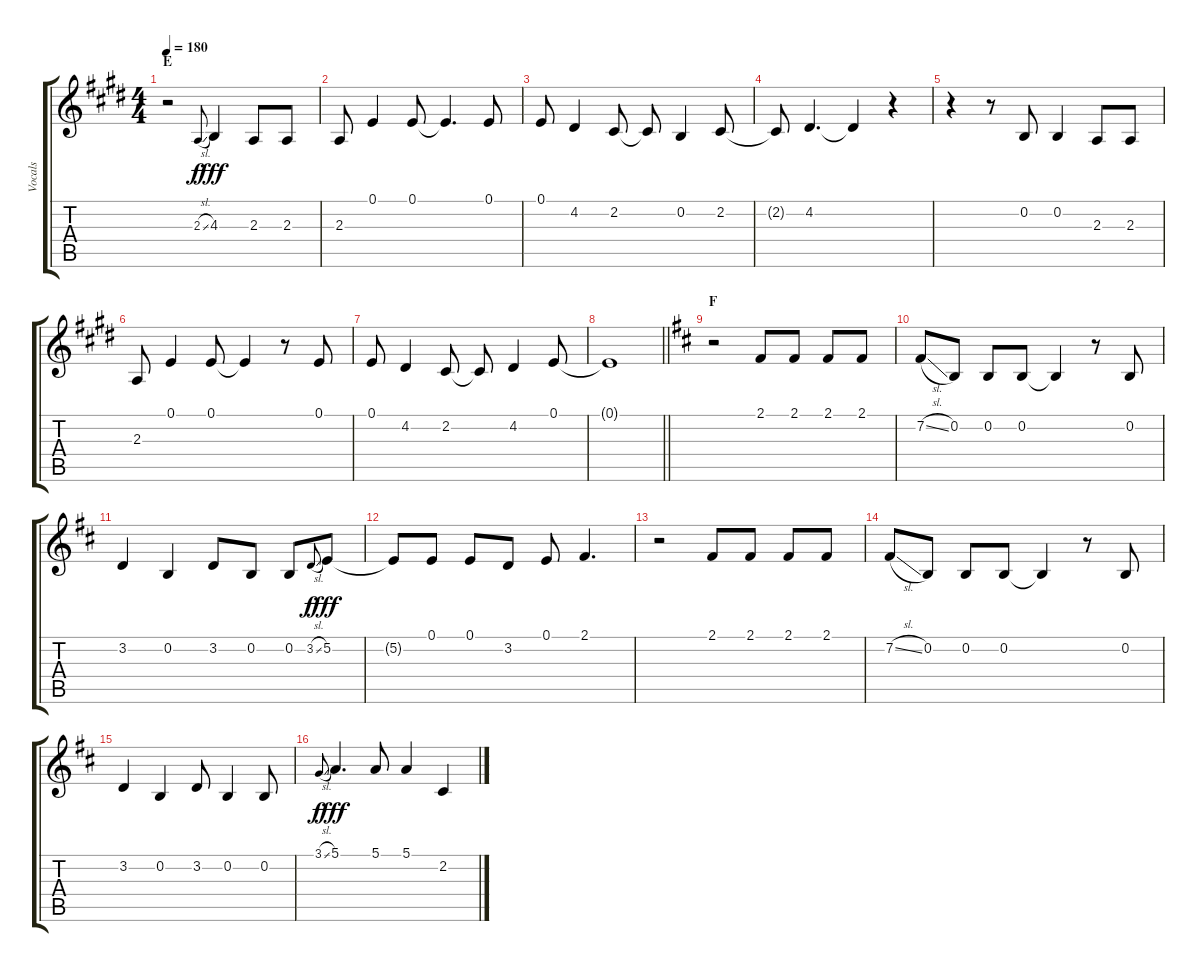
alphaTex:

\track ("Vocals" "Vocals") {instrument voiceoohs}
\staff {score tabs}
\tuning (E4 B3 G3 D3 A2 E2) {hide}
\ts (4 4)
\section ("" "E")
\tempo 180
\clef g2
\ks e
r.2{dy fff} 2.3{sl}.8{gr onbeat dy f} 4.3.4{dy fff} 2.3.8 2.3.8 |
2.3.8 0.1.4 0.1.8 0.1{t}.4{d} 0.1.8 |
0.1.8 4.2.4 2.2.8 2.2{t}.8 0.2.4 2.2.8 |
2.2{t}.8 4.2.4{d} 4.2{t}.4 r.4 |
r.4 r.8 0.2.8 0.2.4 2.3.8 2.3.8 |
2.3.8 0.1.4 0.1.8 0.1{t}.4 r.8 0.1.8 |
0.1.8 4.2.4 2.2.8 2.2{t}.8 4.2.4 0.1.8 |
\barLineRight lightlight
0.1{t}.1 |
\section ("" "F")
\ks d
r.2 2.1.8 2.1.8 2.1.8 2.1.8 |
7.2{sl}.8 0.2.8 0.2.8 0.2.8 0.2{t}.4 r.8 0.2.8 |
3.2.4 0.2.4 3.2.8 0.2.8 0.2.8 3.2{sl}.8{gr onbeat dy f} 5.2.8{dy fff} |
5.2{t}.8 0.1.8 0.1.8 3.2.8 0.1.8 2.1.4{d} |
r.2 2.1.8 2.1.8 2.1.8 2.1.8 |
7.2{sl}.8 0.2.8 0.2.8 0.2.8 0.2{t}.4 r.8 0.2.8 |
3.2.4 0.2.4 3.2.8 0.2.4 0.2.8 |
3.1{sl}.8{gr onbeat dy f} 5.1.4{d dy fff} 5.1.8 5.1.4 2.2.4
